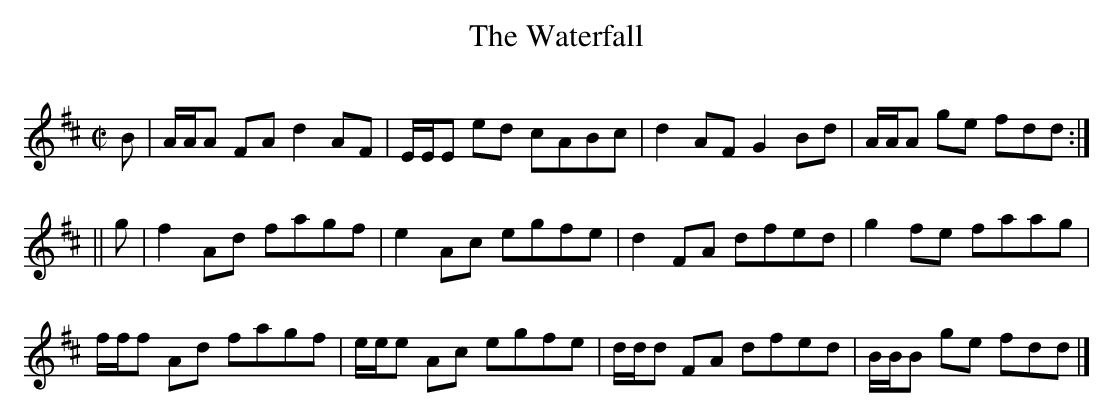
X:1
T:The Waterfall
Q:333
L:1/8
M:C|
K:D
B|A/A/A FA d2 AF|E/E/E ed cABc|d2 AF G2 Bd|A/A/A ge fdd:|
||g|f2 Ad fagf|e2 Ac egfe|d2 FA dfed|g2 fe faag|
f/f/f Ad fagf|e/e/e Ac egfe|d/d/d FA dfed|B/B/B ge fdd|]
